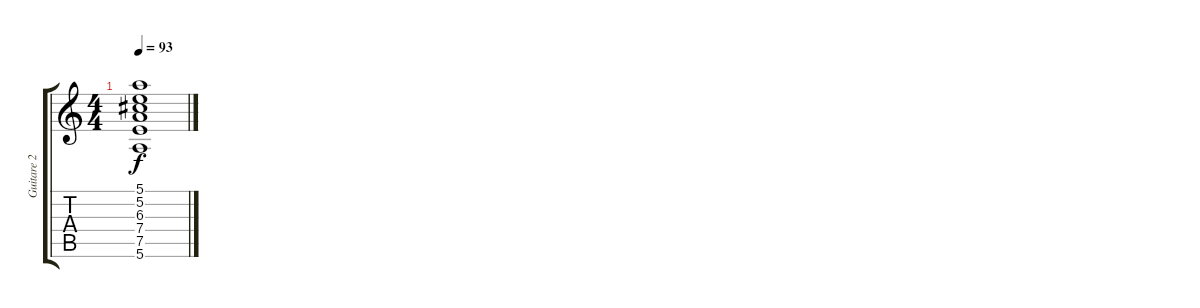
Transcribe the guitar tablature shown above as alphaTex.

\track ("Guitare 2" "Guitare 2") {instrument acousticguitarsteel}
\staff {score tabs}
\tuning (E4 B3 G3 D3 A2 E2) {hide}
\ts (4 4)
\tempo 93
\clef g2
\ks c
(5.1{t} 5.2{t} 6.3{t} 7.4{t} 7.5{t} 5.6{t}).1{dy f}
